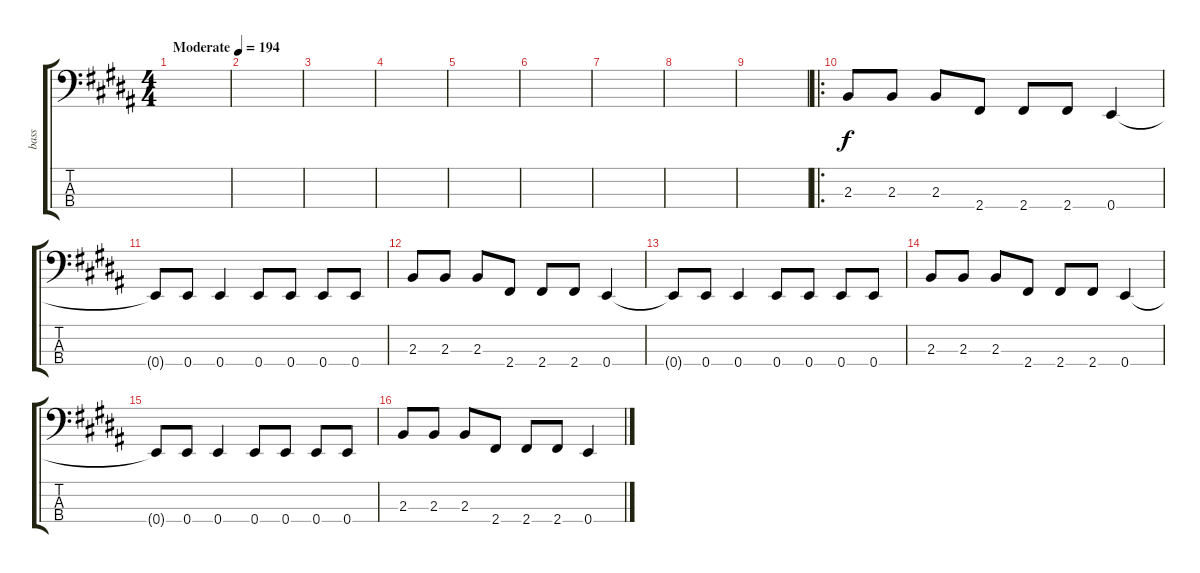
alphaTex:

\track ("bass" "bass") {instrument electricbasspick}
\staff {score tabs}
\tuning (G2 D2 A1 E1) {hide}
\ts (4 4)
\tempo (194 "Moderate")
\clef f4
\ks b
|
|
|
|
|
|
|
|
|
\ro
2.3.8 2.3.8 2.3.8 2.4.8 2.4.8 2.4.8 0.4.4 |
0.4{t}.8 0.4.8 0.4.4 0.4.8 0.4.8 0.4.8 0.4.8 |
2.3.8 2.3.8 2.3.8 2.4.8 2.4.8 2.4.8 0.4.4 |
0.4{t}.8 0.4.8 0.4.4 0.4.8 0.4.8 0.4.8 0.4.8 |
2.3.8 2.3.8 2.3.8 2.4.8 2.4.8 2.4.8 0.4.4 |
0.4{t}.8 0.4.8 0.4.4 0.4.8 0.4.8 0.4.8 0.4.8 |
2.3.8 2.3.8 2.3.8 2.4.8 2.4.8 2.4.8 0.4.4
